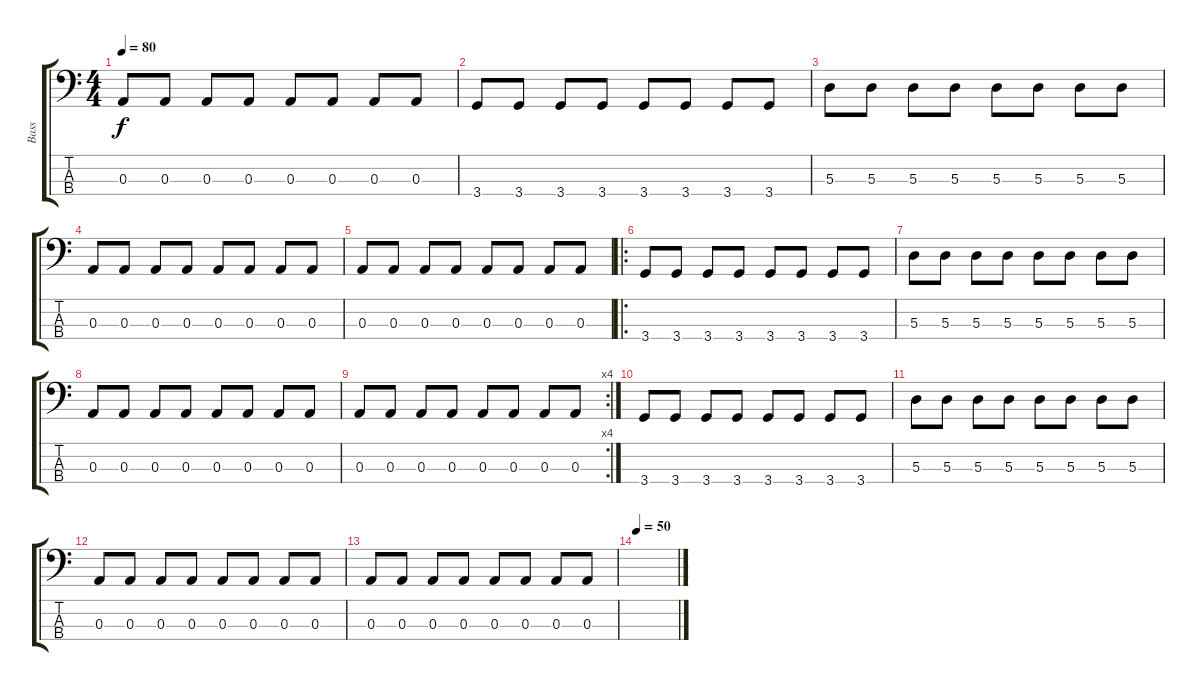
\track ("Bass" "Bass") {instrument electricbassfinger}
\staff {score tabs}
\tuning (G2 D2 A1 E1) {hide}
\ts (4 4)
\tempo 80
\clef f4
\ks c
0.3.8{dy f} 0.3.8 0.3.8 0.3.8 0.3.8 0.3.8 0.3.8 0.3.8 |
3.4.8 3.4.8 3.4.8 3.4.8 3.4.8 3.4.8 3.4.8 3.4.8 |
5.3.8 5.3.8 5.3.8 5.3.8 5.3.8 5.3.8 5.3.8 5.3.8 |
0.3.8 0.3.8 0.3.8 0.3.8 0.3.8 0.3.8 0.3.8 0.3.8 |
0.3.8 0.3.8 0.3.8 0.3.8 0.3.8 0.3.8 0.3.8 0.3.8 |
\ro
3.4.8 3.4.8 3.4.8 3.4.8 3.4.8 3.4.8 3.4.8 3.4.8 |
5.3.8 5.3.8 5.3.8 5.3.8 5.3.8 5.3.8 5.3.8 5.3.8 |
0.3.8 0.3.8 0.3.8 0.3.8 0.3.8 0.3.8 0.3.8 0.3.8 |
\rc 4
0.3.8 0.3.8 0.3.8 0.3.8 0.3.8 0.3.8 0.3.8 0.3.8 |
3.4.8 3.4.8 3.4.8 3.4.8 3.4.8 3.4.8 3.4.8 3.4.8 |
5.3.8 5.3.8 5.3.8 5.3.8 5.3.8 5.3.8 5.3.8 5.3.8 |
0.3.8 0.3.8 0.3.8 0.3.8 0.3.8 0.3.8 0.3.8 0.3.8 |
0.3.8 0.3.8 0.3.8 0.3.8 0.3.8 0.3.8 0.3.8 0.3.8 |
\tempo 50
